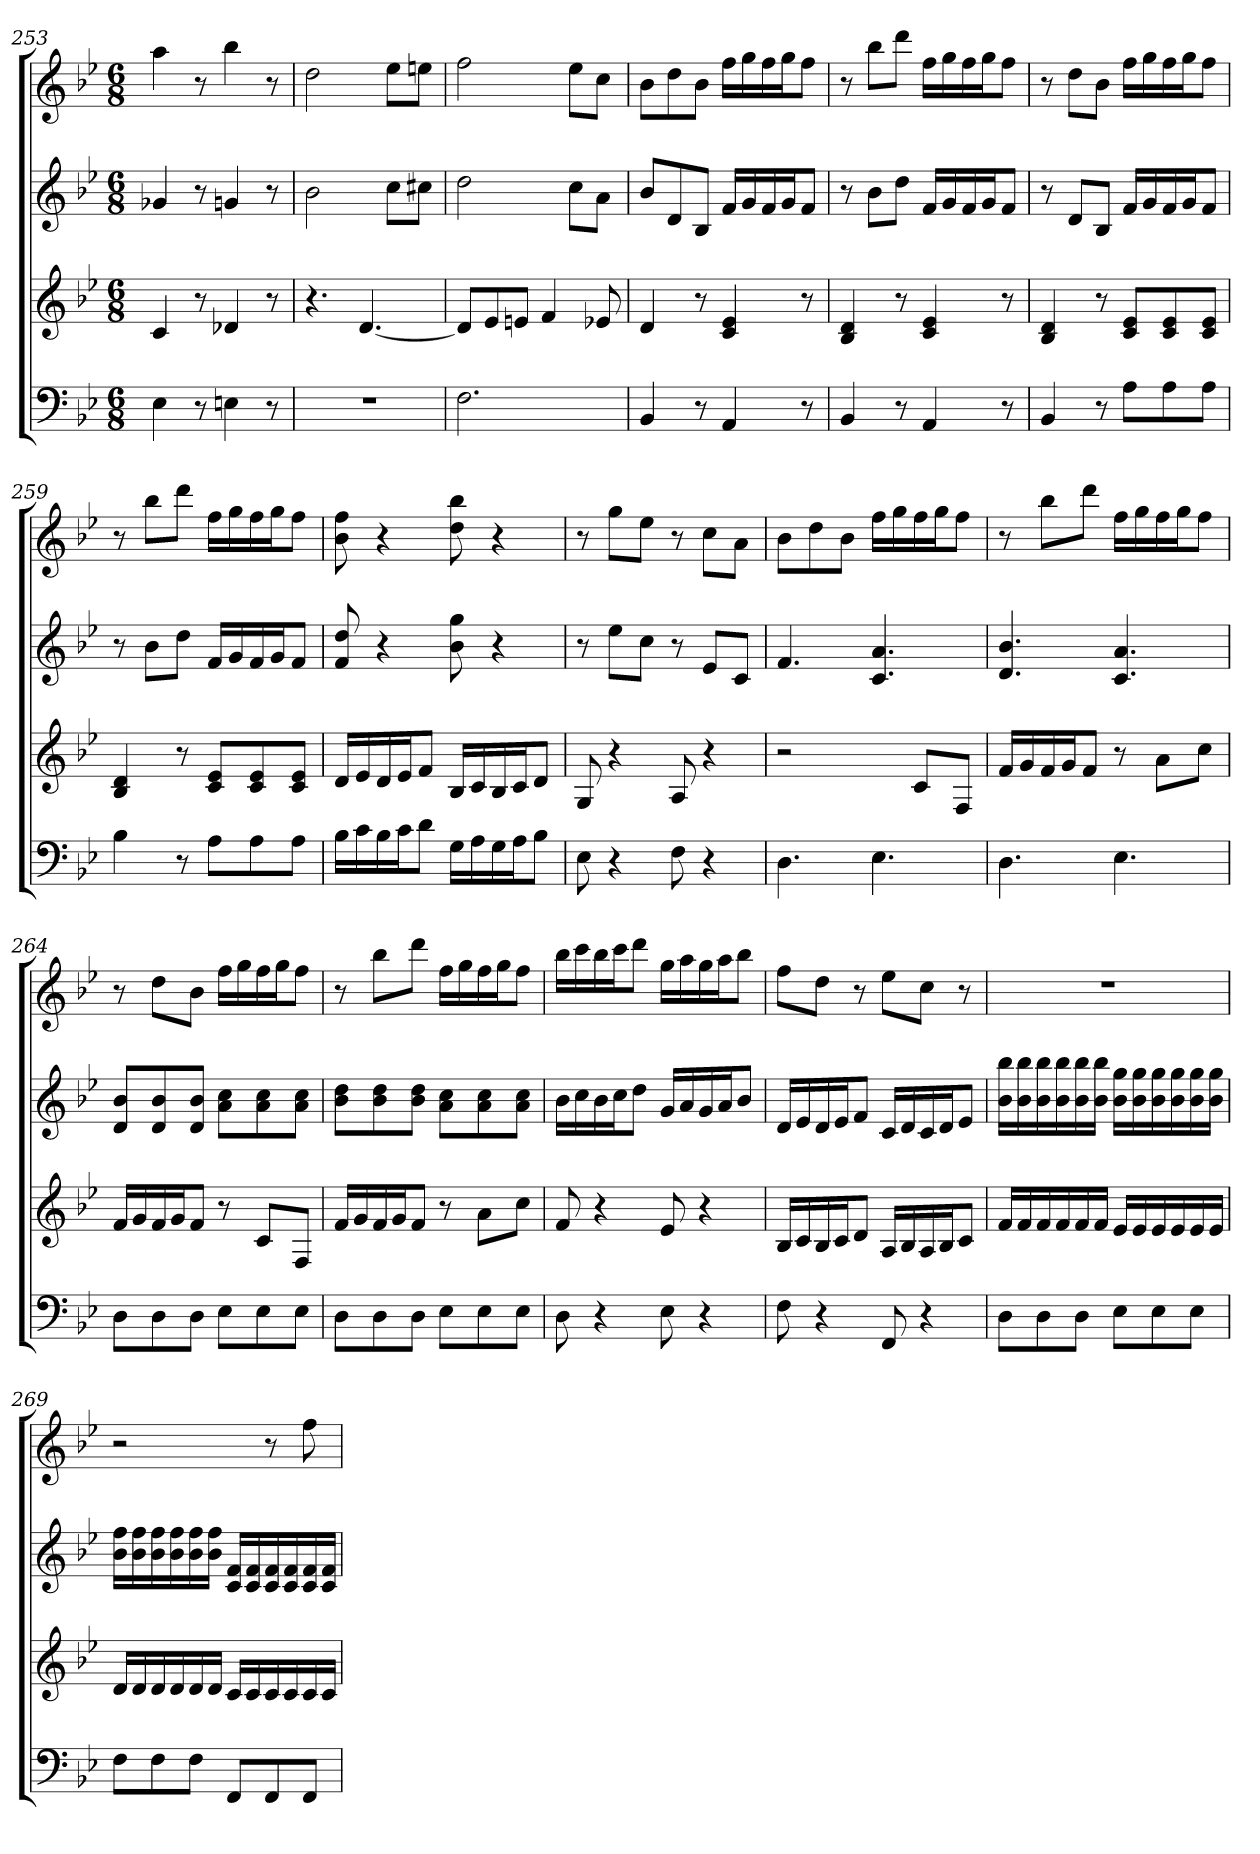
**kern	**kern	**kern	**kern
*part4	*part3	*part2	*part1
*staff4	*staff3	*staff2	*staff1
*k[b-e-]	*k[b-e-]	*k[b-e-]	*k[b-e-]
*B-:	*B-:	*B-:	*B-:
*M6/8	*M6/8	*M6/8	*M6/8
=253	=253	=253	=253
4E-	4c	4g-X	4aa
8r	8r	8r	8r
4En	4d-X	4gn	4bb-
8r	8r	8r	8r
=254	=254	=254	=254
2.r	4.r	2b-	2dd
.	[4.d	.	.
.	.	8ccL	8ee-L
.	.	8cc#XJ	8eenJ
=255	=255	=255	=255
2.F	8dL]	2dd	2ff
.	8e-	.	.
.	8enJ	.	.
.	4f	.	.
.	.	8ccL	8ee-L
.	8e-X	8aJ	8ccJ
=256	=256	=256	=256
4BB-	4d	8b-L	8b-L
.	.	8d	8dd
8r	8r	8B-J	8b-J
4AA	4c 4e-	16fLL	16ffLL
.	.	16g	16gg
.	.	16f	16ff
.	.	16gJ	16ggJ
8r	8r	8fJ	8ffJ
=257	=257	=257	=257
4BB-	4B- 4d	8r	8r
.	.	8b-L	8bb-L
8r	8r	8ddJ	8dddJ
4AA	4c 4e-	16fLL	16ffLL
.	.	16g	16gg
.	.	16f	16ff
.	.	16gJ	16ggJ
8r	8r	8fJ	8ffJ
=258	=258	=258	=258
4BB-	4B- 4d	8r	8r
.	.	8dL	8ddL
8r	8r	8B-J	8b-J
8AL	8c 8e-L	16fLL	16ffLL
.	.	16g	16gg
8A	8c 8e-	16f	16ff
.	.	16gJ	16ggJ
8AJ	8c 8e-J	8fJ	8ffJ
=259	=259	=259	=259
4B-	4B- 4d	8r	8r
.	.	8b-L	8bb-L
8r	8r	8ddJ	8dddJ
8AL	8c 8e-L	16fLL	16ffLL
.	.	16g	16gg
8A	8c 8e-	16f	16ff
.	.	16gJ	16ggJ
8AJ	8c 8e-J	8fJ	8ffJ
=260	=260	=260	=260
16B-LL	16dLL	8f 8dd	8b- 8ff
16c	16e-	.	.
16B-	16d	4r	4r
16cJ	16e-J	.	.
8dJ	8fJ	.	.
16GLL	16B-LL	8b- 8gg	8dd 8bb-
16A	16c	.	.
16G	16B-	4r	4r
16AJ	16cJ	.	.
8B-J	8dJ	.	.
=261	=261	=261	=261
8E-	8G	8r	8r
4r	4r	8ee-L	8ggL
.	.	8ccJ	8ee-J
8F	8A	8r	8r
4r	4r	8e-L	8ccL
.	.	8cJ	8aJ
=262	=262	=262	=262
4.D	2r	4.f	8b-L
.	.	.	8dd
.	.	.	8b-J
4.E-	.	4.c 4.a	16ffLL
.	.	.	16gg
.	8cL	.	16ff
.	.	.	16ggJ
.	8FJ	.	8ffJ
=263	=263	=263	=263
4.D	16fLL	4.d 4.b-	8r
.	16g	.	.
.	16f	.	8bb-L
.	16gJ	.	.
.	8fJ	.	8dddJ
4.E-	8r	4.c 4.a	16ffLL
.	.	.	16gg
.	8aL	.	16ff
.	.	.	16ggJ
.	8ccJ	.	8ffJ
=264	=264	=264	=264
8DL	16fLL	8d 8b-L	8r
.	16g	.	.
8D	16f	8d 8b-	8ddL
.	16gJ	.	.
8DJ	8fJ	8d 8b-J	8b-J
8E-L	8r	8a 8ccL	16ffLL
.	.	.	16gg
8E-	8cL	8a 8cc	16ff
.	.	.	16ggJ
8E-J	8FJ	8a 8ccJ	8ffJ
=265	=265	=265	=265
8DL	16fLL	8b- 8ddL	8r
.	16g	.	.
8D	16f	8b- 8dd	8bb-L
.	16gJ	.	.
8DJ	8fJ	8b- 8ddJ	8dddJ
8E-L	8r	8a 8ccL	16ffLL
.	.	.	16gg
8E-	8aL	8a 8cc	16ff
.	.	.	16ggJ
8E-J	8ccJ	8a 8ccJ	8ffJ
=266	=266	=266	=266
8D	8f	16b-LL	16bb-LL
.	.	16cc	16ccc
4r	4r	16b-	16bb-
.	.	16ccJ	16cccJ
.	.	8ddJ	8dddJ
8E-	8e-	16gLL	16ggLL
.	.	16a	16aa
4r	4r	16g	16gg
.	.	16aJ	16aaJ
.	.	8b-J	8bb-J
=267	=267	=267	=267
8F	16B-LL	16dLL	8ffL
.	16c	16e-	.
4r	16B-	16d	8ddJ
.	16cJ	16e-J	.
.	8dJ	8fJ	8r
8FF	16ALL	16cLL	8ee-L
.	16B-	16d	.
4r	16A	16c	8ccJ
.	16B-J	16dJ	.
.	8cJ	8e-J	8r
=268	=268	=268	=268
8DL	16fLL	16b- 16bb-LL	2.r
.	16f	16b- 16bb-	.
8D	16f	16b- 16bb-	.
.	16f	16b- 16bb-	.
8DJ	16f	16b- 16bb-	.
.	16fJJ	16b- 16bb-JJ	.
8E-L	16e-LL	16b- 16ggLL	.
.	16e-	16b- 16gg	.
8E-	16e-	16b- 16gg	.
.	16e-	16b- 16gg	.
8E-J	16e-	16b- 16gg	.
.	16e-JJ	16b- 16ggJJ	.
=269	=269	=269	=269
8FL	16dLL	16b- 16ffLL	2r
.	16d	16b- 16ff	.
8F	16d	16b- 16ff	.
.	16d	16b- 16ff	.
8FJ	16d	16b- 16ff	.
.	16dJJ	16b- 16ffJJ	.
8FFL	16cLL	16c 16fLL	.
.	16c	16c 16f	.
8FF	16c	16c 16f	8r
.	16c	16c 16f	.
8FFJ	16c	16c 16f	8ff
.	16cJJ	16c 16fJJ	.
=	=	=	=
*-	*-	*-	*-
